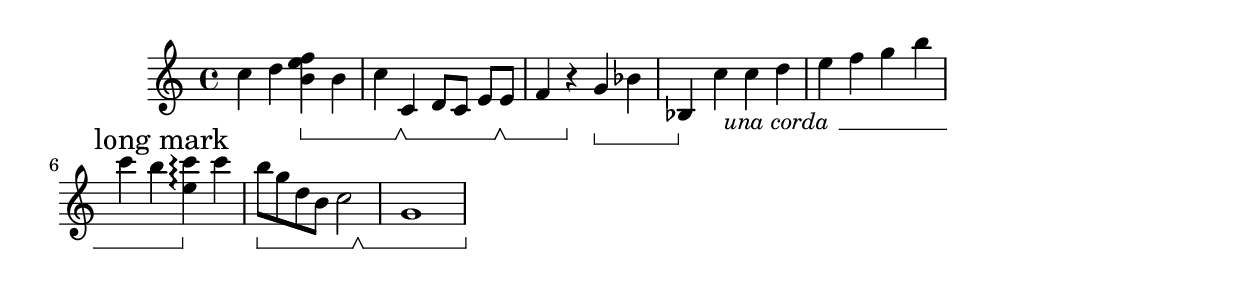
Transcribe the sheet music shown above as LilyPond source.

\version "2.16.0"

\header {

    texidoc = "The brackets of a piano pedal should start and end at
 the left side of the main note-column. If a note is shared between
 two brackets, these ends are flared.

At a line-break, there are no vertical endings.  Pedal changes can
be placed at spacer rests." }

\score {
     \relative c'' {
        \set Staff.pedalSustainStyle = #'bracket

        c4 d <e f b,> \sustainOn b c c, \sustainOff \sustainOn  d8[ c]  e8[
            e \sustainOff \sustainOn]  f4 r \sustainOff
            g \sustainOn bes bes, \sustainOff c'

        \set Staff.pedalUnaCordaStyle = #'mixed

        c4 d \unaCorda e f g b \break
        \mark "long mark"
        c b <c e,>\arpeggio \treCorde c |
        b8\sustainOn g d b <<c2 {s4 s4\sustainOff\sustainOn }>> |
        g1
    }
    \layout { ragged-right = ##t }
}
